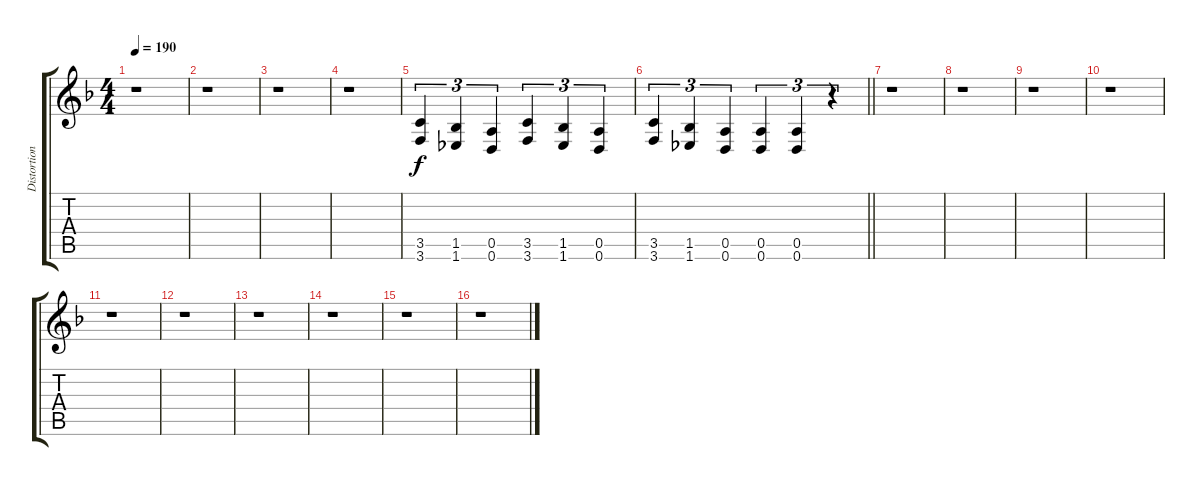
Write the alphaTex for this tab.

\track ("Distortion" "Distortion") {instrument distortionguitar}
\staff {score tabs}
\tuning (E4 B3 G3 D3 A2 D2) {hide}
\ts (4 4)
\tempo 190
\clef g2
\ks f
r.1{dy f} |
r.1 |
r.1 |
r.1 |
(3.5 3.6).4{tu (3 2)} (1.5 1.6).4{tu (3 2)} (0.5 0.6).4{tu (3 2)} (3.5 3.6).4{tu (3 2)} (1.5 1.6).4{tu (3 2)} (0.5 0.6).4{tu (3 2)} |
\barLineRight lightlight
(3.5 3.6).4{tu (3 2)} (1.5 1.6).4{tu (3 2)} (0.5 0.6).4{tu (3 2)} (0.5 0.6).4{tu (3 2)} (0.5 0.6).4{tu (3 2)} r.4{tu (3 2)} |
\section ("" " ")
r.1 |
r.1 |
r.1 |
r.1 |
r.1 |
r.1 |
r.1 |
r.1 |
r.1 |
r.1
